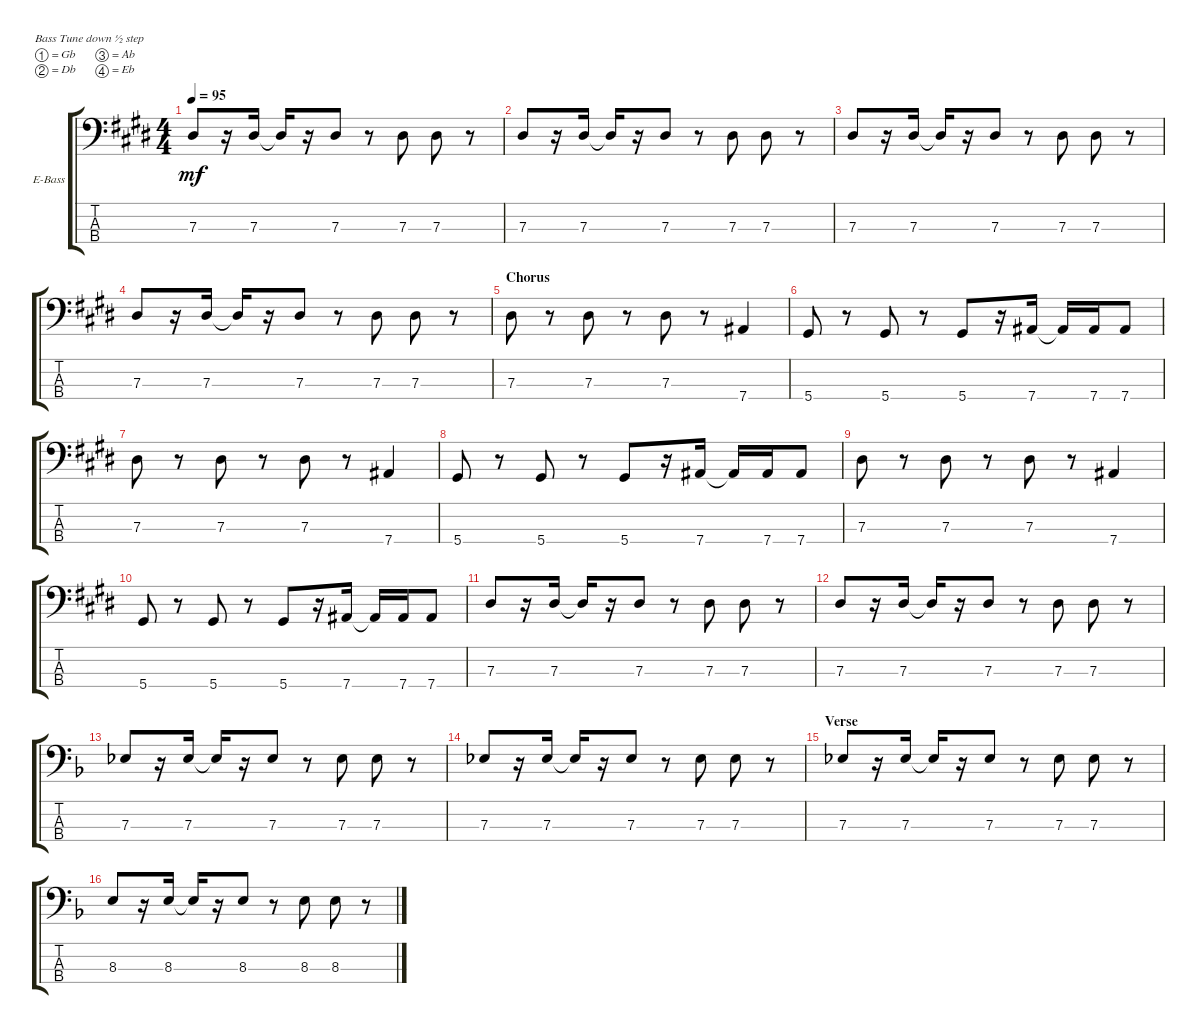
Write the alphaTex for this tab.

\defaultSystemsLayout 4
\bracketExtendMode groupsimilarinstruments
\firstSystemTrackNameOrientation horizontal
\otherSystemsTrackNameOrientation horizontal
\track ("Electric Bass" "E-Bass") {solo instrument electricbassfinger}
\staff {score tabs}
\tuning (Gb2 Db2 Ab1 Eb1)
\ts (4 4)
\tempo 95
\clef f4
\ks e
7.3.8{dy mf beam invert} r.16 7.3.16 7.3{t}.16{beam invert} r.16 7.3.8 r.8 7.3.8 7.3.8 r.8 |
7.3.8{beam invert} r.16 7.3.16 7.3{t}.16{beam invert} r.16 7.3.8 r.8 7.3.8 7.3.8 r.8 |
7.3.8{beam invert} r.16 7.3.16 7.3{t}.16{beam invert} r.16 7.3.8 r.8 7.3.8 7.3.8 r.8 |
7.3.8{beam invert} r.16 7.3.16 7.3{t}.16{beam invert} r.16 7.3.8 r.8 7.3.8 7.3.8 r.8 |
\section ("" "Chorus")
7.3.8 r.8 7.3.8 r.8 7.3.8 r.8 7.4.4 |
5.4.8 r.8 5.4.8 r.8 5.4.8 r.16 7.4.16 7.4{t}.16 7.4.16 7.4.8 |
7.3.8 r.8 7.3.8 r.8 7.3.8 r.8 7.4.4 |
5.4.8 r.8 5.4.8 r.8 5.4.8 r.16 7.4.16 7.4{t}.16 7.4.16 7.4.8 |
7.3.8 r.8 7.3.8 r.8 7.3.8 r.8 7.4.4 |
5.4.8 r.8 5.4.8 r.8 5.4.8 r.16 7.4.16 7.4{t}.16 7.4.16 7.4.8 |
7.3.8{beam invert} r.16 7.3.16 7.3{t}.16{beam invert} r.16 7.3.8 r.8 7.3.8 7.3.8 r.8 |
7.3.8{beam invert} r.16 7.3.16 7.3{t}.16{beam invert} r.16 7.3.8 r.8 7.3.8 7.3.8 r.8 |
\ks f
7.3.8{beam invert} r.16 7.3.16 7.3{t}.16{beam invert} r.16 7.3.8 r.8 7.3.8 7.3.8 r.8 |
7.3.8{beam invert} r.16 7.3.16 7.3{t}.16{beam invert} r.16 7.3.8 r.8 7.3.8 7.3.8 r.8 |
\section ("" "Verse")
7.3.8{beam invert} r.16 7.3.16 7.3{t}.16{beam invert} r.16 7.3.8 r.8 7.3.8 7.3.8 r.8 |
8.3.8{beam invert} r.16 8.3.16 8.3{t}.16{beam invert} r.16 8.3.8 r.8 8.3.8 8.3.8 r.8
